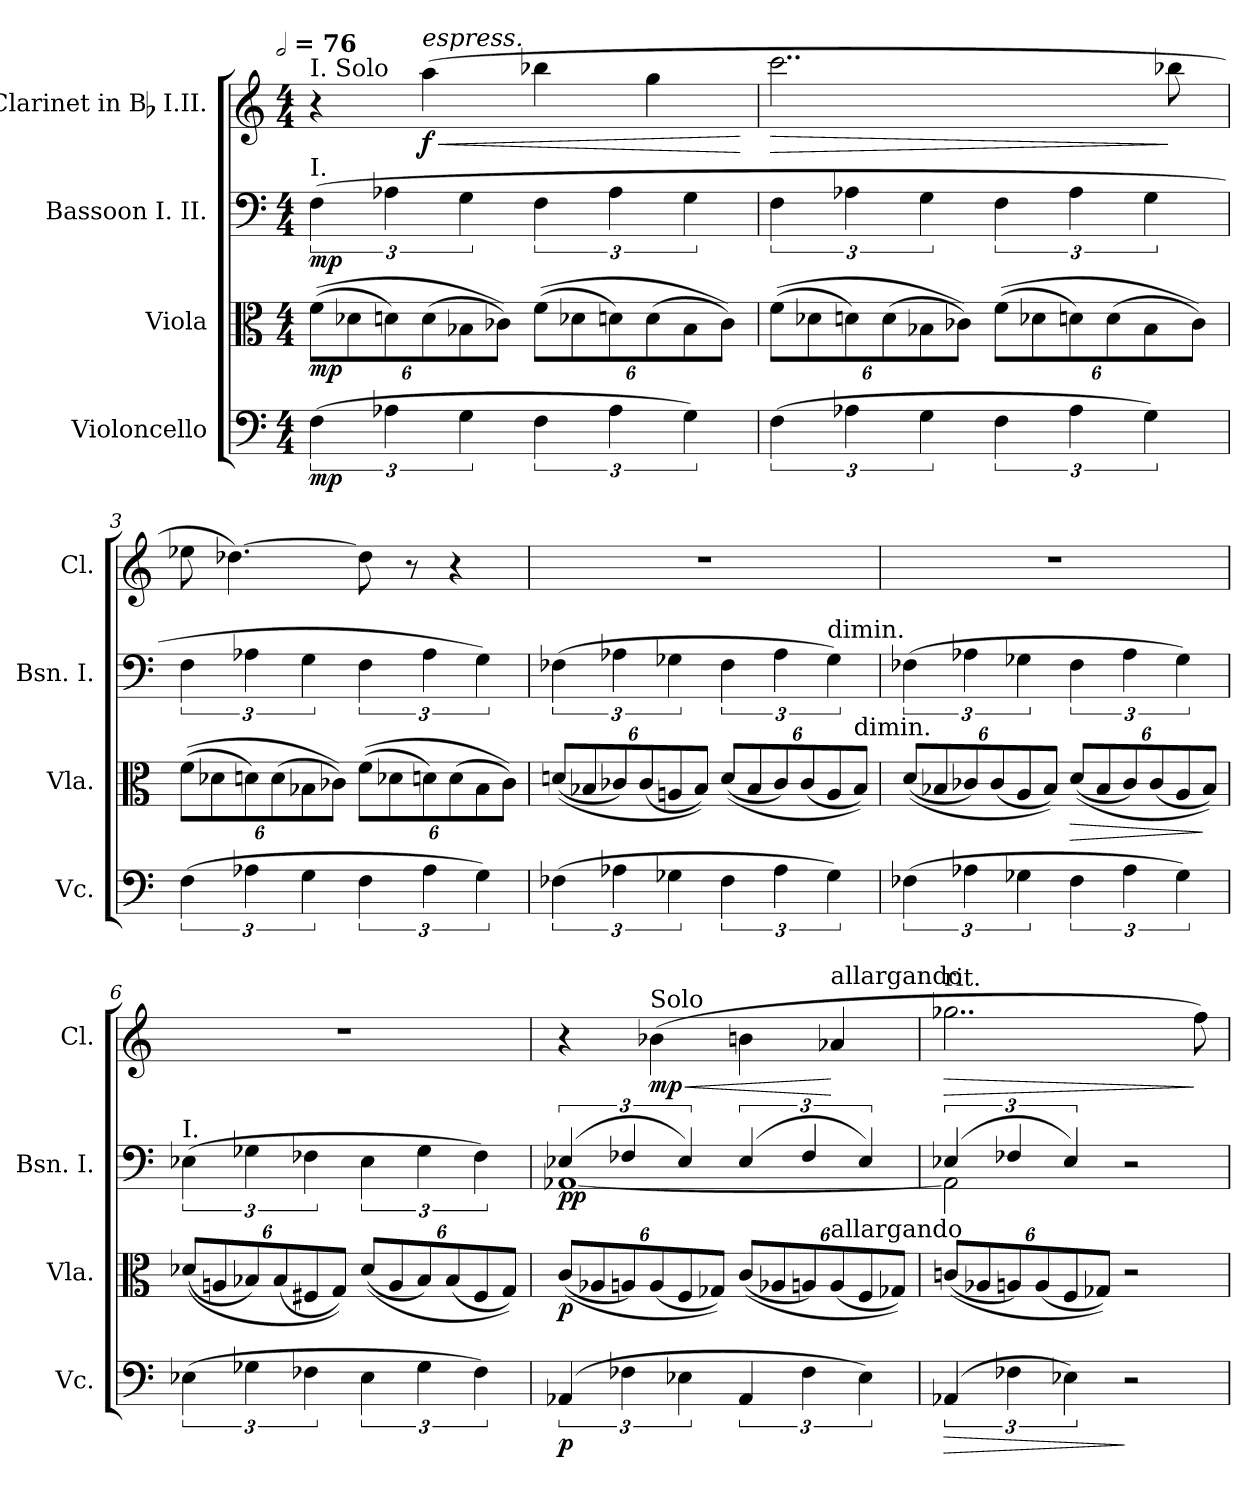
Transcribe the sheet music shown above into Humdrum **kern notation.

**kern	**dynam	**kern	**dynam	**kern	**dynam	**kern	**dynam
*part4	*part4	*part3	*part3	*part2	*part2	*part1	*part1
*staff4	*staff4	*staff3	*staff3	*staff2	*staff2	*staff1	*staff1
*I"Violoncello	*	*I"Viola	*	*I"Bassoon I. II.	*	*I"Clarinet in Bb I.II.	*
*I'Vc.	*	*I'Vla.	*	*I'Bsn. I.	*	*I'Cl.	*
*clefF4	*	*clefC3	*	*clefF4	*	*clefG2	*
*	*	*	*	*	*	*ITrd1c2	*
*k[]	*	*k[]	*	*k[]	*	*k[b-e-]	*
!!LO:TX:omd:t=[half] = 76
*M4/4	*	*M4/4	*	*M4/4	*	*M4/4	*
*MM152	*	*MM152	*	*MM152	*	*MM152	*
=1	=1	=1	=1	=1	=1	=1	=1
!	!	!	!	!	!	!LO:TX:a:t=I. Solo	!
!	!	!	!	!LO:TX:a:t=I.	!	!	!
(6F	mp	((12fL	mp	(6F	mp	4r	.
.	.	12d-X	.	.	.	.	.
6A-X	.	12dn)	.	6A-X	.	.	.
!	!	!	!	!	!	!LO:TX:a:i:t=espress.	!
!	!	!	!	!	!	!	!LO:HP:b
.	.	(12d	.	.	.	(4gg	< f
6G	.	12B-X	.	6G	.	.	.
.	.	12c-XJ))	.	.	.	.	.
6F	.	((12fL	.	6F	.	4aa-X	.
.	.	12d-X	.	.	.	.	.
6A-	.	12dn)	.	6A-	.	.	.
.	.	(12d	.	.	.	4ff	.
6G)	.	12B-	.	6G	.	.	.
.	.	12c-J))	.	.	.	.	.
.	.	.	.	.	.	.	[
=2	=2	=2	=2	=2	=2	=2	=2
!	!	!	!	!	!	!	!LO:HP:b
(6F	.	((12fL	.	6F	.	2..bb-	>
.	.	12d-X	.	.	.	.	.
6A-X	.	12dn)	.	6A-X	.	.	.
.	.	(12d	.	.	.	.	.
6G	.	12B-X	.	6G	.	.	.
.	.	12c-XJ))	.	.	.	.	.
6F	.	((12fL	.	6F	.	.	.
.	.	12d-X	.	.	.	.	.
6A-	.	12dn)	.	6A-	.	.	.
.	.	(12d	.	.	.	.	.
6G)	.	12B-	.	6G	.	.	.
.	.	.	.	.	.	8aa-X	]
.	.	12c-J))	.	.	.	.	.
=3	=3	=3	=3	=3	=3	=3	=3
(6F	.	((12fL	.	6F	.	8dd-X	.
.	.	12d-X	.	.	.	.	.
.	.	.	.	.	.	[4.cc-X)	.
6A-X	.	12dn)	.	6A-X	.	.	.
.	.	(12d	.	.	.	.	.
6G	.	12B-X	.	6G	.	.	.
.	.	12c-XJ))	.	.	.	.	.
6F	.	((12fL	.	6F	.	8cc-]	.
.	.	12d-X	.	.	.	.	.
.	.	.	.	.	.	8r	.
6A-	.	12dn)	.	6A-	.	.	.
.	.	(12d	.	.	.	4r	.
6G)	.	12B-	.	6G)	.	.	.
.	.	12c-J))	.	.	.	.	.
=4	=4	=4	=4	=4	=4	=4	=4
(6F-X	.	((12dnL	.	(6F-X	.	1r	.
.	.	12B-X	.	.	.	.	.
6A-X	.	12c-X)	.	6A-X	.	.	.
.	.	(12c-	.	.	.	.	.
6G-X	.	12An	.	6G-X	.	.	.
.	.	12B-J))	.	.	.	.	.
6F-	.	((12dL	.	6F-	.	.	.
.	.	12B-	.	.	.	.	.
6A-	.	12c-)	.	6A-	.	.	.
.	.	(12c-	.	.	.	.	.
!	!	!	!	!LO:TX:t=dimin.	!	!	!
6G-)	.	12A	.	6G-)	.	.	.
!	!	!LO:TX:t=dimin.	!	!	!	!	!
.	.	12B-J))	.	.	.	.	.
=5	=5	=5	=5	=5	=5	=5	=5
(6F-X	.	((12dL	.	(6F-X	.	1r	.
.	.	12B-X	.	.	.	.	.
6A-X	.	12c-X)	.	6A-X	.	.	.
.	.	(12c-	.	.	.	.	.
6G-X	.	12A	.	6G-X	.	.	.
.	.	12B-J))	.	.	.	.	.
!	!	!	!LO:HP:b	!	!	!	!
6F-	.	((12dL	>	6F-	.	.	.
.	.	12B-	.	.	.	.	.
6A-	.	12c-)	.	6A-	.	.	.
.	.	(12c-	.	.	.	.	.
6G-)	.	12A	.	6G-)	.	.	.
.	.	12B-J))	]	.	.	.	.
=6	=6	=6	=6	=6	=6	=6	=6
!	!	!	!	!LO:TX:a:t=I.	!	!	!
(6E-X	.	((12d-XL	.	(6E-X	.	1r	.
.	.	12An	.	.	.	.	.
6G-X	.	12B-X)	.	6G-X	.	.	.
.	.	(12B-	.	.	.	.	.
6F-X	.	12F#X	.	6F-X	.	.	.
.	.	12GJ))	.	.	.	.	.
6E-	.	((12d-L	.	6E-	.	.	.
.	.	12A	.	.	.	.	.
6G-	.	12B-)	.	6G-	.	.	.
.	.	(12B-	.	.	.	.	.
6F-)	.	12F#	.	6F-)	.	.	.
.	.	12GJ))	.	.	.	.	.
=7	=7	=7	=7	=7	=7	=7	=7
*	*	*	*	*^	*	*	*
(6AA-X	p	((12cL	p	(>6E-X	[1AA-X	pp	4r	.
.	.	12A-X	.	.	.	.	.	.
6F-X	.	12An)	.	6F-X	.	.	.	.
!	!	!	!	!	!	!	!LO:TX:a:t=Solo	!
!	!	!	!	!	!	!	!	!LO:HP:b
.	.	(12A	.	.	.	.	(4a-X	< mp
6E-X	.	12F	.	6E-)	.	.	.	.
.	.	12G-XJ))	.	.	.	.	.	.
6AA-	.	((12cL	.	(6E-	.	.	4an	.
.	.	12A-X	.	.	.	.	.	.
6F-	.	12An)	.	6F-	.	.	.	.
!	!	!	!	!	!	!	!LO:TX:a:t=allargando	!
!	!	!LO:TX:a:t=allargando	!	!	!	!	!	!
.	.	(12A	.	.	.	.	4g-X	[
6E-)	.	12F	.	6E-)	.	.	.	.
.	.	12G-XJ))	.	.	.	.	.	.
=8	=8	=8	=8	=8	=8	=8	=8	=8
!	!	!	!	!	!	!	!LO:TX:a:t=rit.	!
!	!LO:HP:b	!	!	!	!	!	!	!LO:HP:b
(6AA-X	>	((12cnL	.	(6E-X	2AA-]	.	2..ff-X	>
.	.	12A-X	.	.	.	.	.	.
6F-X	.	12An)	.	6F-X	.	.	.	.
.	.	(12A	.	.	.	.	.	.
6E-X)	.	12F	.	6E-)	.	.	.	.
.	.	12G-XJ))	.	.	.	.	.	.
2r	]	2r	.	2r	2ryy	.	.	.
.	.	.	.	.	.	.	8ee-)	]
*	*	*	*	*v	*v	*	*	*
=	=	=	=	=	=	=	=
*-	*-	*-	*-	*-	*-	*-	*-
